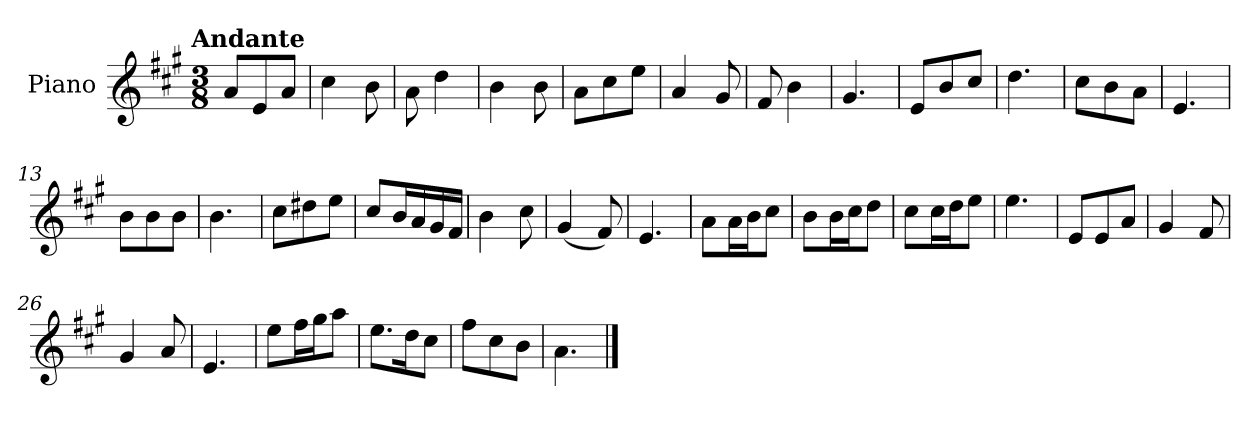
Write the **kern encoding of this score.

**kern
*part1
*staff1
*I"Piano
*I'Pno.
*clefG2
*k[f#c#g#]
!!LO:TX:omd:t=Andante
*M3/8
*MM92
=1
8a/L
8e/
8a/J
=2
4cc#\
8b\
=3
8a\
4dd\
=4
4b\
8b\
=5
8a\L
8cc#\
8ee\J
=6
4a/
8g#/
!!LO:LB:g=z
=7
8f#/
4b\
=8
4.g#/
=9
8e/L
8b/
8cc#/J
=10
4.dd\
=11
8cc#\L
8b\
8a\J
=12
4.e/
=13
8b\L
8b\
8b\J
=14
4.b\
!!LO:LB:g=z
=15
8cc#\L
8dd#X\
8ee\J
=16
8cc#/L
16b/L
16a/
16g#/
16f#/JJ
=17
4b\
8cc#\
=18
(<4g#/
8f#/)
=19
4.e/
=20
8a\L
16a\L
16b\J
8cc#\J
!!LO:LB:g=z
=21
8b\L
16b\L
16cc#\J
8dd\J
=22
8cc#\L
16cc#\L
16dd\J
8ee\J
=23
4.ee\
=24
8e/L
8e/
8a/J
=25
4g#/
8f#/
=26
4g#/
8a/
!!LO:LB:g=z
=27
4.e/
=28
8ee\L
16ff#\L
16gg#\J
8aa\J
=29
8.ee\L
16dd\K
8cc#\J
=30
8ff#\L
8cc#\
8b\J
=31
4.a\
==
*-
